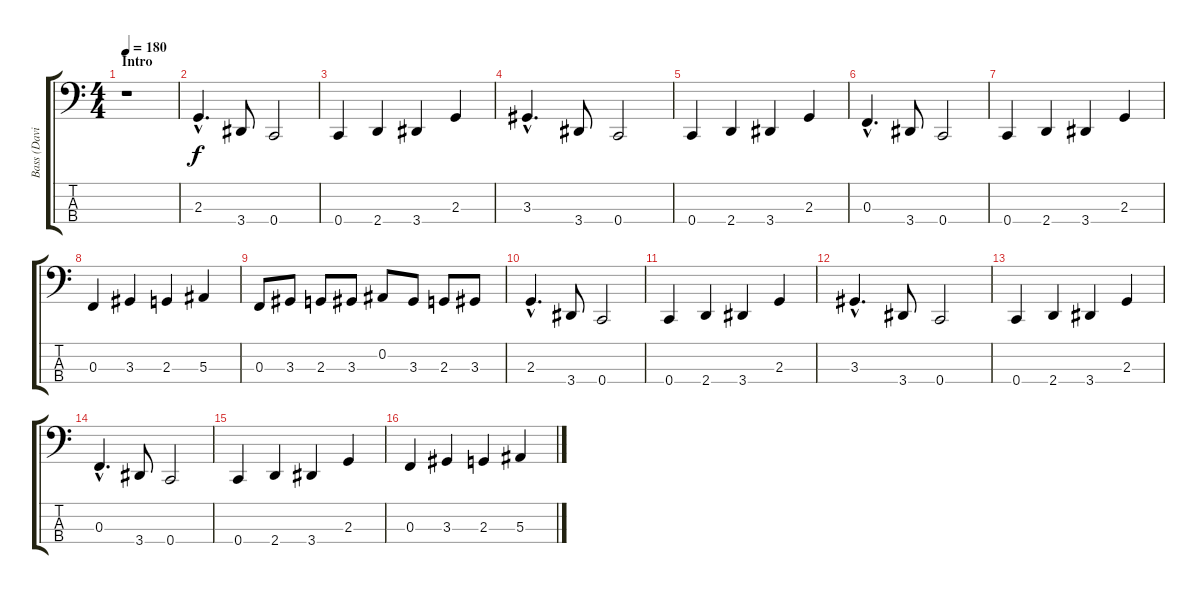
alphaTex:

\track ("Bass (David)" "Bass (Davi") {instrument electricbassfinger}
\staff {score tabs}
\tuning (Eb2 Bb1 F1 C1) {hide}
\ts (4 4)
\section ("" "Intro")
\tempo 180
\clef f4
\ks c
r.1{dy f instrument electricbassfinger} |
2.3{hac}.4{d} 3.4.8 0.4.2 |
0.4.4 2.4.4 3.4.4 2.3.4 |
3.3{hac}.4{d} 3.4.8 0.4.2 |
0.4.4 2.4.4 3.4.4 2.3.4 |
0.3{hac}.4{d} 3.4.8 0.4.2 |
0.4.4 2.4.4 3.4.4 2.3.4 |
0.3.4 3.3.4 2.3.4 5.3.4 |
0.3.8 3.3.8 2.3.8 3.3.8 0.2.8 3.3.8 2.3.8 3.3.8 |
2.3{hac}.4{d} 3.4.8 0.4.2 |
0.4.4 2.4.4 3.4.4 2.3.4 |
3.3{hac}.4{d} 3.4.8 0.4.2 |
0.4.4 2.4.4 3.4.4 2.3.4 |
0.3{hac}.4{d} 3.4.8 0.4.2 |
0.4.4 2.4.4 3.4.4 2.3.4 |
0.3.4 3.3.4 2.3.4 5.3.4
